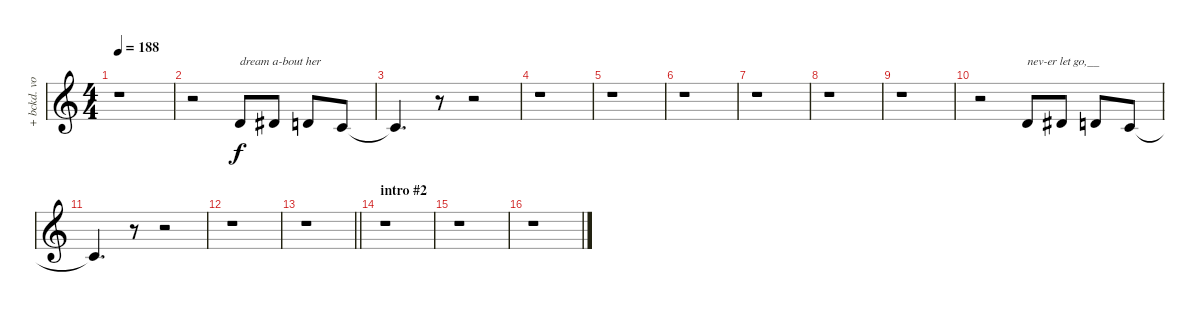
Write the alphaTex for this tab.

\track ("+ bckd. voice." "+ bckd. vo") {instrument trombone}
\staff {score}
\tuning (Eb4 Bb3 Gb3 Db3 Ab2 Eb2) {hide}
\ts (4 4)
\tempo 188
\clef g2
\ks c
r.1{dy f} |
r.2 4.2.8{txt "dream a-bout her"} 0.1.8 4.2.8 2.2.8 |
2.2{t}.4{d} r.8 r.2 |
r.1 |
r.1 |
r.1 |
r.1 |
r.1 |
r.1 |
r.2 4.2.8{txt "nev-er let go,__"} 0.1.8 4.2.8 2.2.8 |
2.2{t}.4{d} r.8 r.2 |
r.1 |
\barLineRight lightlight
r.1 |
\section ("" "intro #2")
r.1 |
r.1 |
r.1
